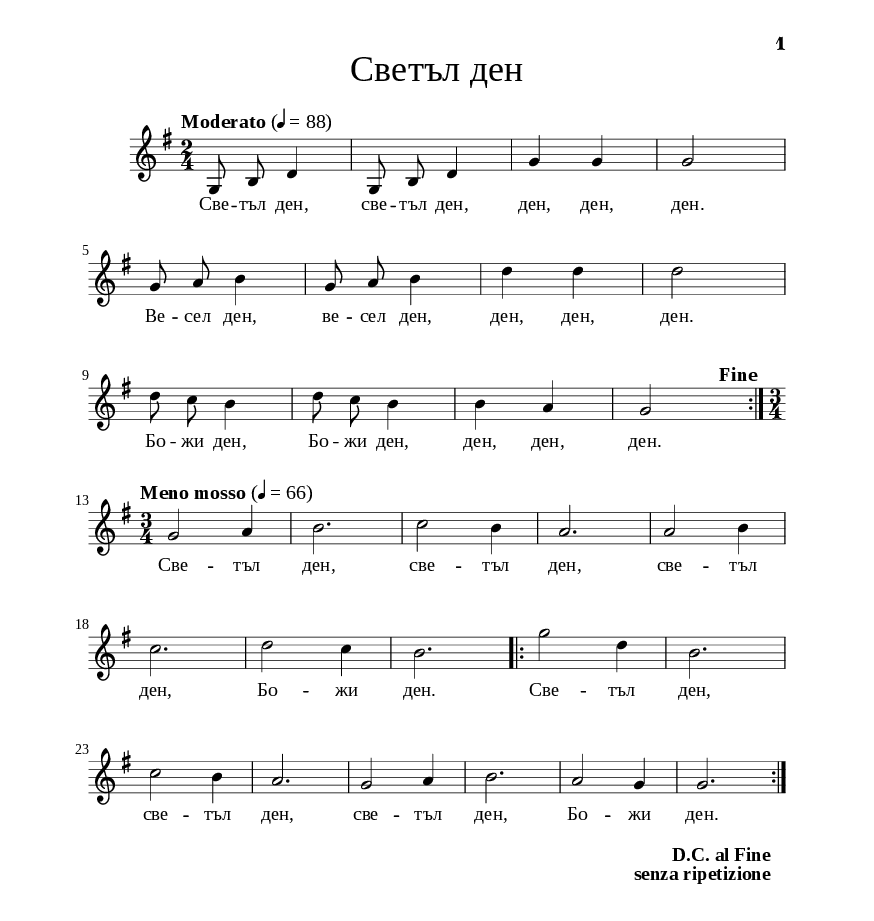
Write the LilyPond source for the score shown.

\version "2.24.4"

% include paper part and global functions
\include "include/globals.ily"

\bookpart {
  \label #'ref090
  \tocItem \markup "Светъл ден"
  \include "include/bookpart-paper.ily"
  \score {
    \include "include/score-layout.ily"

    \new Staff = main \absolute  {
      \clef treble
      \key g \major
      \time 2/4
      \tempoFunc "Moderato" 4 "88"
      \autoBeamOff

      g8 b d'4 | g8 b d'4 | g'4 g' | g'2 |   \break

      g'8 a'8 b'4 |  g'8 a'8 b'4 | d''4 d''4 | d''2 | \break

      d''8 c'' b'4 | d''8 c'' b'4 |


      b'4 a'4| \tempo "                Fine" g'2



      \bar ":|." \break

      \time 3/4


      \tempoFunc "Meno mosso" 4 "66"


      g'2 a'4 | b'2. | c''2 b'4 | a'2. | a'2 b'4 | \break

      c''2. | d''2 c''4 | b'2.    \bar ".|:"
      g''2 d''4 | b'2. \break

      c''2 b'4 | a'2. | g'2 a'4 | b'2. | a'2 g'4 | g'2.|
      \bar ":|." \break

    }

    \addlyrics {
      Све -- тъл ден, све  -- тъл ден,
      ден, ден, ден.
      Ве -- сел ден, ве -- сел ден,
      ден, ден, ден.
      Бо -- жи ден, Бо -- жи ден,
      ден, ден, ден.
      Све -- тъл ден, све -- тъл ден,
      све -- тъл ден, Бо -- жи ден.
      Све -- тъл ден, све -- тъл ден,
      све -- тъл ден, Бо -- жи ден.

    }


    \header {
      title = \titleFunc #'ref_desc_12 "Светъл ден" "Svetăl den"
    }

    \midi{}

  } % score


  \markup \dc-two "D.C. al Fine" " senza ripetizione"
} % bookpart
